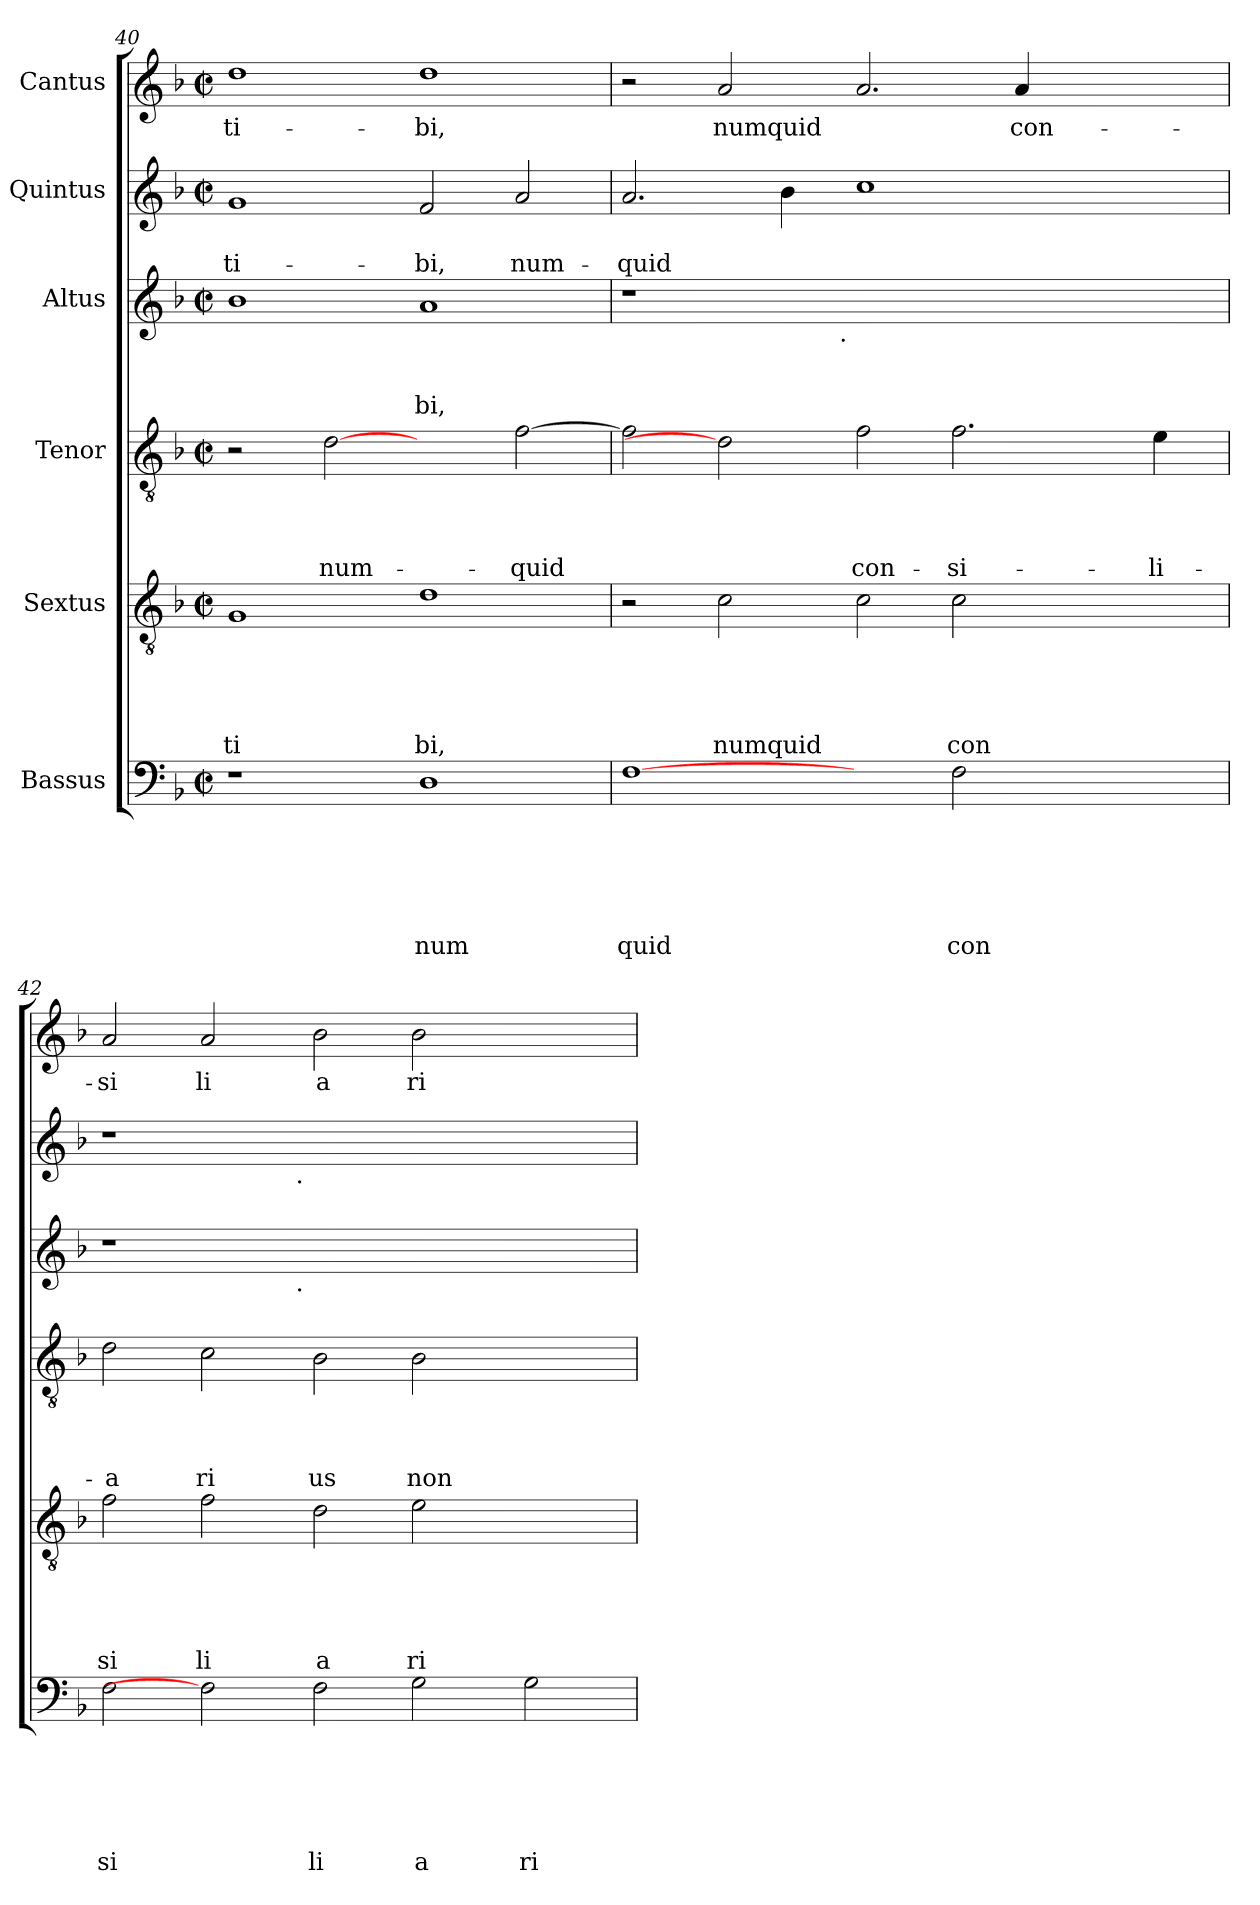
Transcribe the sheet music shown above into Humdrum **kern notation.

**kern	**text	**text	**text	**text	**text	**text	**kern	**text	**text	**text	**text	**text	**kern	**text	**text	**text	**text	**kern	**text	**text	**text	**kern	**text	**text	**kern	**text
*part6	*part6	*part6	*part6	*part6	*part6	*part6	*part5	*part5	*part5	*part5	*part5	*part5	*part4	*part4	*part4	*part4	*part4	*part3	*part3	*part3	*part3	*part2	*part2	*part2	*part1	*part1
*staff6	*staff6	*staff6	*staff6	*staff6	*staff6	*staff6	*staff5	*staff5	*staff5	*staff5	*staff5	*staff5	*staff4	*staff4	*staff4	*staff4	*staff4	*staff3	*staff3	*staff3	*staff3	*staff2	*staff2	*staff2	*staff1	*staff1
*I"Bassus	*	*	*	*	*	*	*I"Sextus	*	*	*	*	*	*I"Tenor	*	*	*	*	*I"Altus	*	*	*	*I"Quintus	*	*	*I"Cantus	*
*clefF4	*	*	*	*	*	*	*clefGv2	*	*	*	*	*	*clefGv2	*	*	*	*	*clefG2	*	*	*	*clefG2	*	*	*clefG2	*
*k[b-]	*	*	*	*	*	*	*k[b-]	*	*	*	*	*	*k[b-]	*	*	*	*	*k[b-]	*	*	*	*k[b-]	*	*	*k[b-]	*
*F:	*	*	*	*	*	*	*F:	*	*	*	*	*	*F:	*	*	*	*	*F:	*	*	*	*F:	*	*	*F:	*
*M2/2	*	*	*	*	*	*	*M2/2	*	*	*	*	*	*M2/2	*	*	*	*	*M2/2	*	*	*	*M2/2	*	*	*M2/2	*
*met(c|)	*	*	*	*	*	*	*met(c|)	*	*	*	*	*	*met(c|)	*	*	*	*	*met(c|)	*	*	*	*met(c|)	*	*	*met(c|)	*
=40	=40	=40	=40	=40	=40	=40	=40	=40	=40	=40	=40	=40	=40	=40	=40	=40	=40	=40	=40	=40	=40	=40	=40	=40	=40	=40
!	!	!	!	!	!	!	!	!	!	!	!	!LO:LY:b	!	!	!	!	!	!	!	!	!	!	!	!LO:LY:b	!	!LO:LY:b
1r	.	.	.	.	.	.	1G	.	.	.	.	ti	2r	.	.	.	.	1b-	.	.	.	1g	.	ti-	1dd	ti-
!	!	!	!	!	!	!	!	!	!	!	!	!	!	!	!	!	!LO:LY:b	!	!	!	!	!	!	!	!	!
.	.	.	.	.	.	.	.	.	.	.	.	.	[2d	.	.	.	num-	.	.	.	.	.	.	.	.	.
!	!	!	!	!	!	!LO:LY:b	!	!	!	!	!	!LO:LY:b	!	!	!	!	!	!	!	!	!LO:LY:b	!	!	!LO:LY:b	!	!LO:LY:b
1D	.	.	.	.	.	num	1d	.	.	.	.	bi,	2ryy	.	.	.	.	1a	.	.	-bi,	2f/	.	-bi,	1dd	-bi,
!	!	!	!	!	!	!	!	!	!	!	!	!	!	!	!	!	!LO:LY:b	!	!	!	!	!	!	!LO:LY:b	!	!
.	.	.	.	.	.	.	.	.	.	.	.	.	[>2f\	.	.	.	-quid	.	.	.	.	2a/	.	num-	.	.
=41	=41	=41	=41	=41	=41	=41	=41	=41	=41	=41	=41	=41	=41	=41	=41	=41	=41	=41	=41	=41	=41	=41	=41	=41	=41	=41
!	!	!	!	!	!	!LO:LY:b	!	!	!	!	!	!	!	!	!	!	!	!	!	!	!	!	!	!LO:LY:b	!	!
*	*	*	*	*	*	*	*	*	*	*	*	*	*	*	*	*	*	*^	*	*	*	*	*	*	*	*
[1F	.	.	.	.	.	quid	2r	.	.	.	.	.	2f\]	.	.	.	.	1r	2ryy	.	.	.	2.a/	.	-quid	2r	.
!	!	!	!	!	!	!	!	!	!	!	!	!LO:LY:b	!	!	!	!	!	!	!	!	!	!	!	!	!	!	!LO:LY:b
.	.	.	.	.	.	.	2c\	.	.	.	.	numquid	2d]	.	.	.	.	.	4...ryy	.	.	.	.	.	.	2a/	numquid
.	.	.	.	.	.	.	.	.	.	.	.	.	.	.	.	.	.	.	.	.	.	.	4b-\	.	.	.	.
!	!	!	!	!	!	!	!	!	!	!	!	!	!	!	!	!	!	!	!LO:TX:b:t=.	!	!	!	!	!	!	!	!
.	.	.	.	.	.	.	.	.	.	.	.	.	.	.	.	.	.	.	1ryy	.	.	.	.	.	.	.	.
!	!	!	!	!	!	!	!	!	!	!	!	!	!	!	!	!	!LO:LY:b	!	!	!	!	!	!	!	!	!	!
2ryy	.	.	.	.	.	.	2c\	.	.	.	.	.	2f\	.	.	.	con-	1.ryy	.	.	.	.	1cc	.	.	2.a/	.
!	!	!	!	!	!	!LO:LY:b	!	!	!	!	!	!LO:LY:b	!	!	!	!	!LO:LY:b	!	!	!	!	!	!	!	!	!	!
2F\	.	.	.	.	.	con	2c\	.	.	.	.	con	2.f\	.	.	.	-si-	.	.	.	.	.	.	.	.	.	.
!	!	!	!	!	!	!	!	!	!	!	!	!	!	!	!	!	!	!	!	!	!	!	!	!	!	!	!LO:LY:b
.	.	.	.	.	.	.	.	.	.	.	.	.	.	.	.	.	.	.	.	.	.	.	.	.	.	4a/	con-
.	.	.	.	.	.	.	.	.	.	.	.	.	.	.	.	.	.	.	2ryy	.	.	.	.	.	.	.	.
2ryy	.	.	.	.	.	.	2ryy	.	.	.	.	.	.	.	.	.	.	.	.	.	.	.	2ryy	.	.	2ryy	.
!	!	!	!	!	!	!	!	!	!	!	!	!	!	!	!	!	!LO:LY:b	!	!	!	!	!	!	!	!	!	!
.	.	.	.	.	.	.	.	.	.	.	.	.	4e\	.	.	.	-li-	.	.	.	.	.	.	.	.	.	.
.	.	.	.	.	.	.	.	.	.	.	.	.	.	.	.	.	.	.	32ryy	.	.	.	.	.	.	.	.
!!LO:PB:g=z
=42	=42	=42	=42	=42	=42	=42	=42	=42	=42	=42	=42	=42	=42	=42	=42	=42	=42	=42	=42	=42	=42	=42	=42	=42	=42	=42	=42
!	!	!	!	!	!	!LO:LY:b	!	!	!	!	!	!LO:LY:b	!	!	!	!	!LO:LY:b	!	!	!	!	!	!	!	!	!	!LO:LY:b
*	*	*	*	*	*	*	*	*	*	*	*	*	*	*	*	*	*	*	*	*	*	*	*^	*	*	*	*
2F\	.	.	.	.	.	si	2f\	.	.	.	.	si	2d\	.	.	.	-a	1r	2ryy	.	.	.	1r	2ryy	.	.	2a/	-si
!	!	!	!	!	!	!	!	!	!	!	!	!LO:LY:b	!	!	!	!	!LO:LY:b	!	!	!	!	!	!	!	!	!	!	!LO:LY:b
2F]	.	.	.	.	.	.	2f\	.	.	.	.	li	2c\	.	.	.	ri	.	4...ryy	.	.	.	.	4...ryy	.	.	2a/	li
!	!	!	!	!	!	!	!	!	!	!	!	!	!	!	!	!	!	!	!	!	!	!	!	!LO:TX:b:t=.	!	!	!	!
!	!	!	!	!	!	!	!	!	!	!	!	!	!	!	!	!	!	!	!LO:TX:b:t=.	!	!	!	!	!	!	!	!	!
.	.	.	.	.	.	.	.	.	.	.	.	.	.	.	.	.	.	.	1ryy	.	.	.	.	1ryy	.	.	.	.
!	!	!	!	!	!	!LO:LY:b	!	!	!	!	!	!LO:LY:b	!	!	!	!	!LO:LY:b	!	!	!	!	!	!	!	!	!	!	!LO:LY:b
2F\	.	.	.	.	.	li	2d\	.	.	.	.	a	2B-\	.	.	.	us	1.ryy	.	.	.	.	1.ryy	.	.	.	2b-\	a
!	!	!	!	!	!	!LO:LY:b	!	!	!	!	!	!LO:LY:b	!	!	!	!	!LO:LY:b	!	!	!	!	!	!	!	!	!	!	!LO:LY:b
2G\	.	.	.	.	.	a	2e\	.	.	.	.	ri	2B-\	.	.	.	non	.	.	.	.	.	.	.	.	.	2b-\	ri
.	.	.	.	.	.	.	.	.	.	.	.	.	.	.	.	.	.	.	2ryy	.	.	.	.	2ryy	.	.	.	.
!	!	!	!	!	!	!LO:LY:b	!	!	!	!	!	!	!	!	!	!	!	!	!	!	!	!	!	!	!	!	!	!
2G\	.	.	.	.	.	ri	2ryy	.	.	.	.	.	2ryy	.	.	.	.	.	.	.	.	.	.	.	.	.	2ryy	.
.	.	.	.	.	.	.	.	.	.	.	.	.	.	.	.	.	.	.	32ryy	.	.	.	.	32ryy	.	.	.	.
*	*	*	*	*	*	*	*	*	*	*	*	*	*	*	*	*	*	*v	*v	*	*	*	*	*	*	*	*	*
*	*	*	*	*	*	*	*	*	*	*	*	*	*	*	*	*	*	*	*	*	*	*v	*v	*	*	*	*
=	=	=	=	=	=	=	=	=	=	=	=	=	=	=	=	=	=	=	=	=	=	=	=	=	=	=
*-	*-	*-	*-	*-	*-	*-	*-	*-	*-	*-	*-	*-	*-	*-	*-	*-	*-	*-	*-	*-	*-	*-	*-	*-	*-	*-
